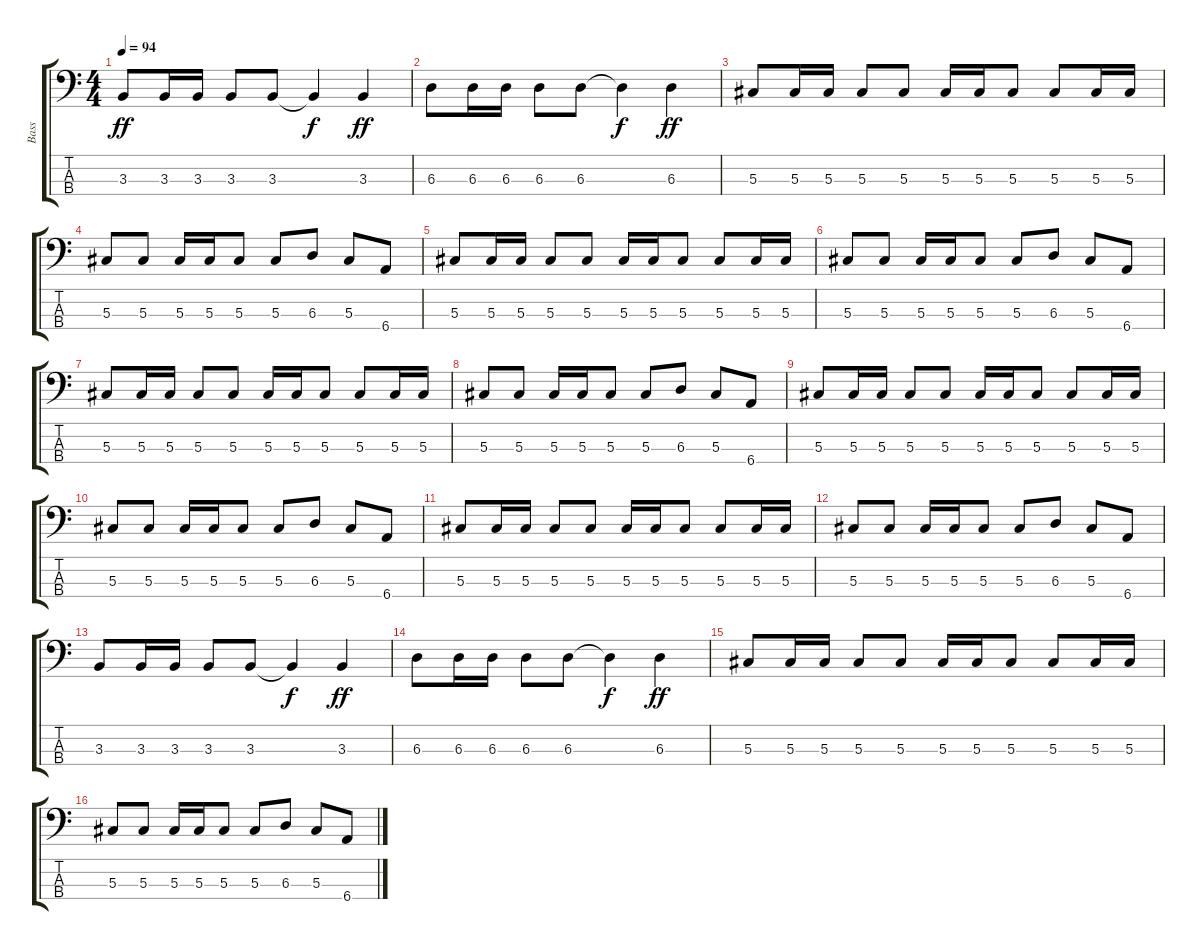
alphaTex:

\track ("Bass" "Bass") {instrument electricbasspick}
\staff {score tabs}
\tuning (Gb2 Db2 Ab1 Eb1) {hide}
\ts (4 4)
\tempo 94
\clef f4
\ks c
3.3.8{dy ff} 3.3.16 3.3.16 3.3.8 3.3.8 3.3{t}.4{dy f} 3.3.4{dy ff} |
6.3.8 6.3.16 6.3.16 6.3.8 6.3.8 6.3{t}.4{dy f} 6.3.4{dy ff} |
5.3.8 5.3.16 5.3.16 5.3.8 5.3.8 5.3.16 5.3.16 5.3.8 5.3.8 5.3.16 5.3.16 |
5.3.8 5.3.8 5.3.16 5.3.16 5.3.8 5.3.8 6.3.8 5.3.8 6.4.8 |
5.3.8 5.3.16 5.3.16 5.3.8 5.3.8 5.3.16 5.3.16 5.3.8 5.3.8 5.3.16 5.3.16 |
5.3.8 5.3.8 5.3.16 5.3.16 5.3.8 5.3.8 6.3.8 5.3.8 6.4.8 |
5.3.8 5.3.16 5.3.16 5.3.8 5.3.8 5.3.16 5.3.16 5.3.8 5.3.8 5.3.16 5.3.16 |
5.3.8 5.3.8 5.3.16 5.3.16 5.3.8 5.3.8 6.3.8 5.3.8 6.4.8 |
5.3.8 5.3.16 5.3.16 5.3.8 5.3.8 5.3.16 5.3.16 5.3.8 5.3.8 5.3.16 5.3.16 |
5.3.8 5.3.8 5.3.16 5.3.16 5.3.8 5.3.8 6.3.8 5.3.8 6.4.8 |
5.3.8 5.3.16 5.3.16 5.3.8 5.3.8 5.3.16 5.3.16 5.3.8 5.3.8 5.3.16 5.3.16 |
5.3.8 5.3.8 5.3.16 5.3.16 5.3.8 5.3.8 6.3.8 5.3.8 6.4.8 |
3.3.8 3.3.16 3.3.16 3.3.8 3.3.8 3.3{t}.4{dy f} 3.3.4{dy ff} |
6.3.8 6.3.16 6.3.16 6.3.8 6.3.8 6.3{t}.4{dy f} 6.3.4{dy ff} |
5.3.8 5.3.16 5.3.16 5.3.8 5.3.8 5.3.16 5.3.16 5.3.8 5.3.8 5.3.16 5.3.16 |
5.3.8 5.3.8 5.3.16 5.3.16 5.3.8 5.3.8 6.3.8 5.3.8 6.4.8
